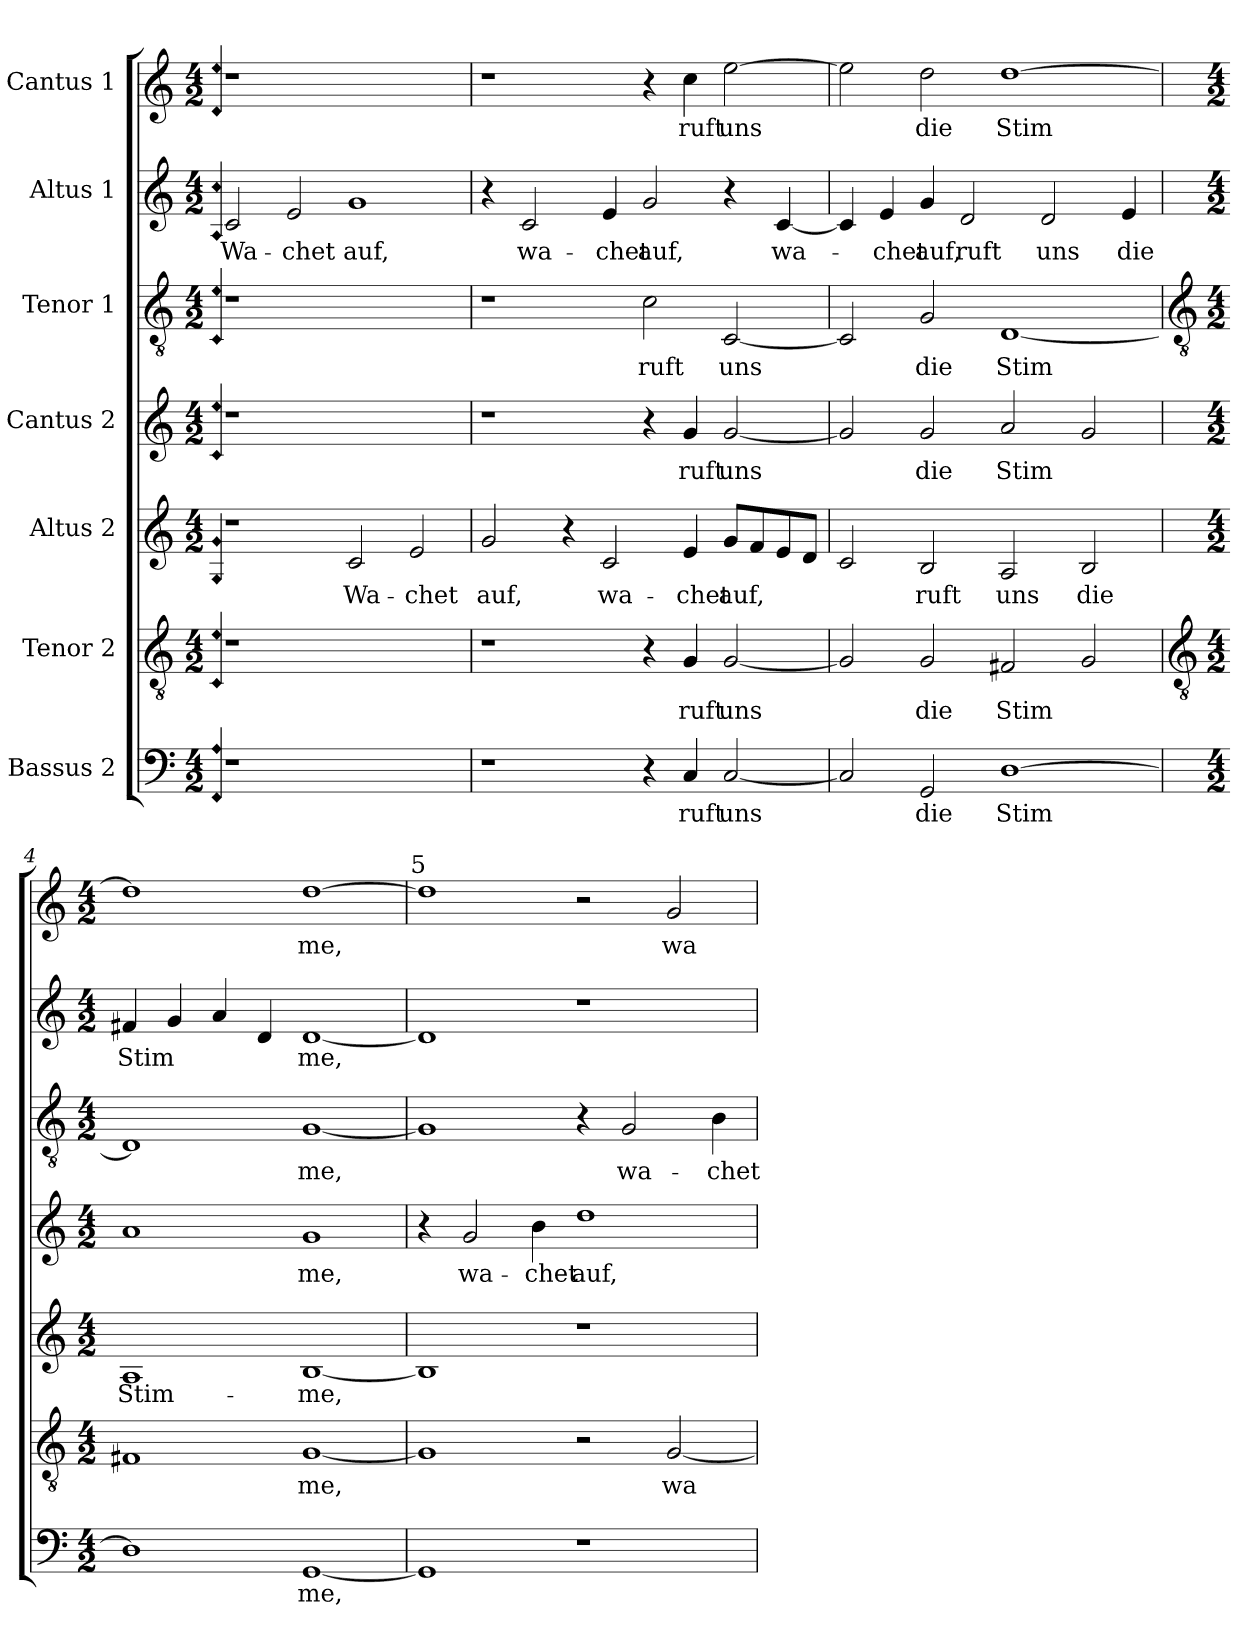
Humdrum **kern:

**kern	**text	**kern	**text	**kern	**text	**kern	**text	**kern	**text	**kern	**text	**kern	**text
*part7	*part7	*part6	*part6	*part5	*part5	*part4	*part4	*part3	*part3	*part2	*part2	*part1	*part1
*staff7	*staff7	*staff6	*staff6	*staff5	*staff5	*staff4	*staff4	*staff3	*staff3	*staff2	*staff2	*staff1	*staff1
*I"Bassus 2	*	*I"Tenor 2	*	*I"Altus 2	*	*I"Cantus 2	*	*I"Tenor 1	*	*I"Altus 1	*	*I"Cantus 1	*
*clefF4	*	*clefGv2	*	*clefG2	*	*clefG2	*	*clefGv2	*	*clefG2	*	*clefG2	*
*k[]	*	*k[]	*	*k[]	*	*k[]	*	*k[]	*	*k[]	*	*k[]	*
*C:	*	*C:	*	*C:	*	*C:	*	*C:	*	*C:	*	*C:	*
*M4/2	*	*M4/2	*	*M4/2	*	*M4/2	*	*M4/2	*	*M4/2	*	*M4/2	*
=1	=1	=1	=1	=1	=1	=1	=1	=1	=1	=1	=1	=1	=1
!	!	!	!	!	!	!	!	!	!	!	!	!LO:N:n=1:head=diamond	!
!	!	!	!	!	!	!	!	!	!	!LO:N:n=1:head=diamond	!	!LO:N:n=2:head=diamond	!
!	!	!	!	!	!	!	!	!LO:N:n=1:head=diamond	!	!LO:N:n=2:head=diamond	!	!	!
!	!	!	!	!	!	!LO:N:n=1:head=diamond	!	!LO:N:n=2:head=diamond	!	!	!	!	!
!	!	!	!	!LO:N:n=1:head=diamond	!	!LO:N:n=2:head=diamond	!	!	!	!	!	!	!
!	!	!LO:N:n=1:head=diamond	!	!LO:N:n=2:head=diamond	!	!	!	!	!	!	!	!	!
!LO:N:n=1:head=diamond	!	!LO:N:n=2:head=diamond	!	!	!	!	!	!	!	!	!	!	!
!LO:N:n=2:head=diamond	!	!	!	!	!	!	!	!	!	!	!	!	!
4qqFF 4qqA	.	4qqC 4qqe	.	4qqG 4qqg	.	4qqc 4qqee	.	4qqC 4qqe	.	4qqA 4qqcc	.	4qqd 4qqee	.
!	!	!	!	!	!	!	!	!	!	!	!LO:LY:b	!	!
1r	.	1r	.	1r	.	1r	.	1r	.	2c	Wa-	1r	.
!	!	!	!	!	!	!	!	!	!	!	!LO:LY:b	!	!
.	.	.	.	.	.	.	.	.	.	2e	-chet	.	.
!	!	!	!	!	!LO:LY:b	!	!	!	!	!	!LO:LY:b	!	!
1ryy	.	1ryy	.	2c	Wa-	1ryy	.	1ryy	.	1g	auf,	1ryy	.
!	!	!	!	!	!LO:LY:b	!	!	!	!	!	!	!	!
.	.	.	.	2e	-chet	.	.	.	.	.	.	.	.
=2	=2	=2	=2	=2	=2	=2	=2	=2	=2	=2	=2	=2	=2
!	!	!	!	!	!LO:LY:b	!	!	!	!	!	!	!	!
1r	.	1r	.	2g	auf,	1r	.	1r	.	4r	.	1r	.
!	!	!	!	!	!	!	!	!	!	!	!LO:LY:b	!	!
.	.	.	.	.	.	.	.	.	.	2c	wa-	.	.
.	.	.	.	4r	.	.	.	.	.	.	.	.	.
!	!	!	!	!	!LO:LY:b	!	!	!	!	!	!LO:LY:b	!	!
.	.	.	.	2c	wa-	.	.	.	.	4e	-chet	.	.
!	!	!	!	!	!	!	!	!	!LO:LY:b	!	!LO:LY:b	!	!
4r	.	4r	.	.	.	4r	.	2c	ruft	2g	auf,	4r	.
!	!LO:LY:b	!	!LO:LY:b	!	!LO:LY:b	!	!LO:LY:b	!	!	!	!	!	!LO:LY:b
4C	ruft	4G	ruft	4e	-chet	4g	ruft	.	.	.	.	4cc	ruft
!	!LO:LY:b	!	!LO:LY:b	!	!LO:LY:b	!	!LO:LY:b	!	!LO:LY:b	!	!	!	!LO:LY:b
[2C	uns	[2G	uns	8gL	auf,	[2g	uns	[2C	uns	4r	.	[2ee	uns
.	.	.	.	8f	.	.	.	.	.	.	.	.	.
!	!	!	!	!	!	!	!	!	!	!	!LO:LY:b	!	!
.	.	.	.	8e	.	.	.	.	.	[4c	wa-	.	.
.	.	.	.	8dJ	.	.	.	.	.	.	.	.	.
=3	=3	=3	=3	=3	=3	=3	=3	=3	=3	=3	=3	=3	=3
2C]	.	2G]	.	2c	.	2g]	.	2C]	.	4c]	.	2ee]	.
!	!	!	!	!	!	!	!	!	!	!	!LO:LY:b	!	!
.	.	.	.	.	.	.	.	.	.	4e	-chet	.	.
!	!LO:LY:b	!	!LO:LY:b	!	!LO:LY:b	!	!LO:LY:b	!	!LO:LY:b	!	!LO:LY:b	!	!LO:LY:b
2GG	die	2G	die	2B	ruft	2g	die	2G	die	4g	auf,	2dd	die
!	!	!	!	!	!	!	!	!	!	!	!LO:LY:b	!	!
.	.	.	.	.	.	.	.	.	.	2d	ruft	.	.
!	!LO:LY:b	!	!LO:LY:b	!	!LO:LY:b	!	!LO:LY:b	!	!LO:LY:b	!	!	!	!LO:LY:b
[1D	Stim-	2F#X	Stim	2A	uns	2a	Stim	[1D	Stim-	.	.	[1dd	Stim-
!	!	!	!	!	!	!	!	!	!	!	!LO:LY:b	!	!
.	.	.	.	.	.	.	.	.	.	2d	uns	.	.
!	!	!	!	!	!LO:LY:b	!	!	!	!	!	!	!	!
.	.	2G	.	2B	die	2g	.	.	.	.	.	.	.
!	!	!	!	!	!	!	!	!	!	!	!LO:LY:b	!	!
.	.	.	.	.	.	.	.	.	.	4e	die	.	.
!!LO:LB:g=z
=4	=4	=4	=4	=4	=4	=4	=4	=4	=4	=4	=4	=4	=4
*	*	*clefGv2	*	*	*	*	*	*clefGv2	*	*	*	*	*
*M4/2	*	*M4/2	*	*M4/2	*	*M4/2	*	*M4/2	*	*M4/2	*	*M4/2	*
!	!LO:LY:b	!	!LO:LY:b	!	!LO:LY:b	!	!LO:LY:b	!	!LO:LY:b	!	!LO:LY:b	!	!LO:LY:b
1D]	--	1F#	--	1A	Stim-	1a	--	1D]	---	4f#X	Stim	1dd]	---
.	.	.	.	.	.	.	.	.	.	4g	.	.	.
.	.	.	.	.	.	.	.	.	.	4a	.	.	.
!	!	!	!	!	!	!	!	!	!	!	!LO:LY:b	!	!
.	.	.	.	.	.	.	.	.	.	4d	-	.	.
!	!LO:LY:b	!	!LO:LY:b	!	!LO:LY:b	!	!LO:LY:b	!	!LO:LY:b	!	!LO:LY:b	!	!LO:LY:b
[1GG	me,	[1G	-me,	[1B	-me,	1g	-me,	[1G	-me,	[1d	me,	[1dd	-me,
=5	=5	=5	=5	=5	=5	=5	=5	=5	=5	=5	=5	=5	=5
!	!	!	!	!	!	!	!	!	!	!	!	!LO:TX:a:cj:t=5	!
1GG]	.	1G]	.	1B]	.	4r	.	1G]	.	1d]	.	1dd]	.
!	!	!	!	!	!	!	!LO:LY:b	!	!	!	!	!	!
.	.	.	.	.	.	2g	wa-	.	.	.	.	.	.
!	!	!	!	!	!	!	!LO:LY:b	!	!	!	!	!	!
.	.	.	.	.	.	4b	-chet	.	.	.	.	.	.
!	!	!	!	!	!	!	!LO:LY:b	!	!	!	!	!	!
1r	.	2r	.	1r	.	1dd	auf,	4r	.	1r	.	2r	.
!	!	!	!	!	!	!	!	!	!LO:LY:b	!	!	!	!
.	.	.	.	.	.	.	.	2G	wa-	.	.	.	.
!	!	!	!LO:LY:b	!	!	!	!	!	!	!	!	!	!LO:LY:b
.	.	[2G	wa-	.	.	.	.	.	.	.	.	2g	wa-
!	!	!	!	!	!	!	!	!	!LO:LY:b	!	!	!	!
.	.	.	.	.	.	.	.	4B	-chet	.	.	.	.
=	=	=	=	=	=	=	=	=	=	=	=	=	=
*-	*-	*-	*-	*-	*-	*-	*-	*-	*-	*-	*-	*-	*-
